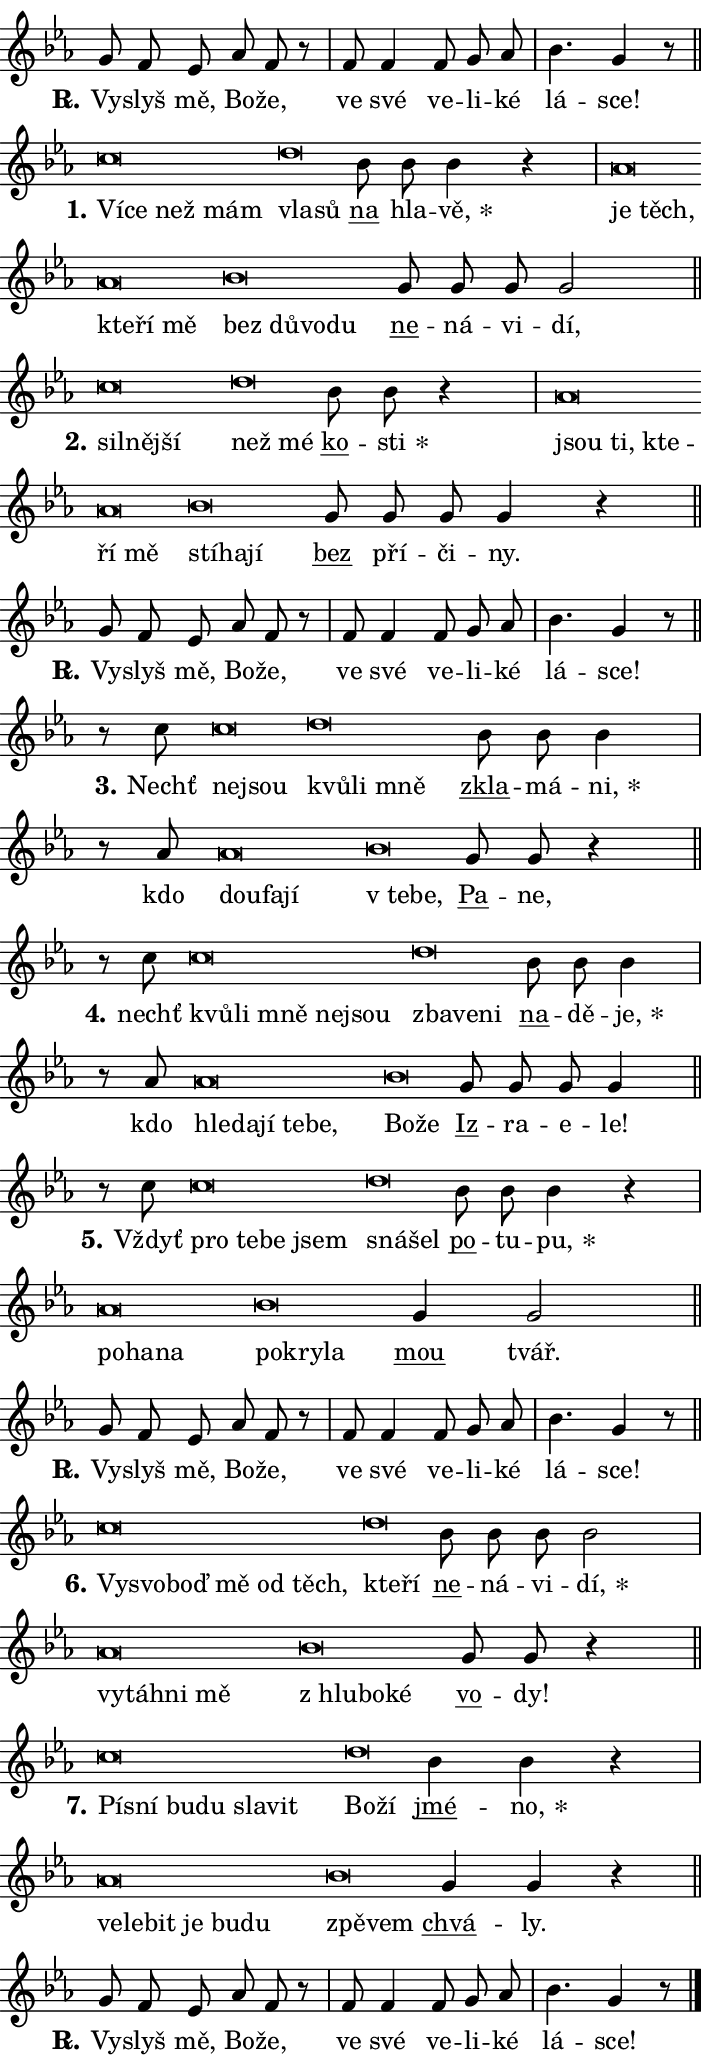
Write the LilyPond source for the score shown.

\version "2.24.0"
\header { tagline = "" }
\paper {
  indent = 0\cm
  top-margin = 0\cm
  right-margin = 0.13\cm % to fit lyric hyphens
  bottom-margin = 0\cm
  left-margin = 0\cm
  paper-width = 12\cm
  page-breaking = #ly:one-page-breaking
  system-system-spacing.basic-distance = #11
  score-system-spacing.basic-distance = #11
  ragged-last = ##f
}


%% Author: Thomas Morley
%% https://lists.gnu.org/archive/html/lilypond-user/2020-05/msg00002.html
#(define (line-position grob)
"Returns position of @var[grob} in current system:
   @code{'start}, if at first time-step
   @code{'end}, if at last time-step
   @code{'middle} otherwise
"
  (let* ((col (ly:item-get-column grob))
         (ln (ly:grob-object col 'left-neighbor))
         (rn (ly:grob-object col 'right-neighbor))
         (col-to-check-left (if (ly:grob? ln) ln col))
         (col-to-check-right (if (ly:grob? rn) rn col))
         (break-dir-left
           (and
             (ly:grob-property col-to-check-left 'non-musical #f)
             (ly:item-break-dir col-to-check-left)))
         (break-dir-right
           (and
             (ly:grob-property col-to-check-right 'non-musical #f)
             (ly:item-break-dir col-to-check-right))))
        (cond ((eqv? 1 break-dir-left) 'start)
              ((eqv? -1 break-dir-right) 'end)
              (else 'middle))))

#(define (tranparent-at-line-position vctor)
  (lambda (grob)
  "Relying on @code{line-position} select the relevant enry from @var{vctor}.
Used to determine transparency,"
    (case (line-position grob)
      ((end) (not (vector-ref vctor 0)))
      ((middle) (not (vector-ref vctor 1)))
      ((start) (not (vector-ref vctor 2))))))

noteHeadBreakVisibility =
#(define-music-function (break-visibility)(vector?)
"Makes @code{NoteHead}s transparent relying on @var{break-visibility}"
#{
  \override NoteHead.transparent =
    #(tranparent-at-line-position break-visibility)
#})

#(define delete-ledgers-for-transparent-note-heads
  (lambda (grob)
    "Reads whether a @code{NoteHead} is transparent.
If so this @code{NoteHead} is removed from @code{'note-heads} from
@var{grob}, which is supposed to be @code{LedgerLineSpanner}.
As a result ledgers are not printed for this @code{NoteHead}"
    (let* ((nhds-array (ly:grob-object grob 'note-heads))
           (nhds-list
             (if (ly:grob-array? nhds-array)
                 (ly:grob-array->list nhds-array)
                 '()))
           ;; Relies on the transparent-property being done before
           ;; Staff.LedgerLineSpanner.after-line-breaking is executed.
           ;; This is fragile ...
           (to-keep
             (remove
               (lambda (nhd)
                 (ly:grob-property nhd 'transparent #f))
               nhds-list)))
      ;; TODO find a better method to iterate over grob-arrays, similiar
      ;; to filter/remove etc for lists
      ;; For now rebuilt from scratch
      (set! (ly:grob-object grob 'note-heads)  '())
      (for-each
        (lambda (nhd)
          (ly:pointer-group-interface::add-grob grob 'note-heads nhd))
        to-keep))))

squashNotes = {
  \override NoteHead.X-extent = #'(-0.2 . 0.2)
  \override NoteHead.Y-extent = #'(-0.75 . 0)
  \override NoteHead.stencil =
    #(lambda (grob)
       (let ((pos (ly:grob-property grob 'staff-position)))
         (begin
           (if (< pos -7) (display "ERROR: Lower brevis then expected\n") (display ""))
           (if (<= pos -6) ly:text-interface::print ly:note-head::print))))
}
unSquashNotes = {
  \revert NoteHead.X-extent
  \revert NoteHead.Y-extent
  \revert NoteHead.stencil
}

hideNotes = \noteHeadBreakVisibility #begin-of-line-visible
unHideNotes = \noteHeadBreakVisibility #all-visible

% work-around for resetting accidentals
% https://lilypond.org/doc/v2.23/Documentation/notation/displaying-rhythms#unmetered-music
cadenzaMeasure = {
  \cadenzaOff
  \partial 1024 s1024
  \cadenzaOn
}

#(define-markup-command (accent layout props text) (markup?)
  "Underline accented syllable"
  (interpret-markup layout props
    #{\markup \override #'(offset . 4.3) \underline { #text }#}))

responsum = \markup \concat {
  "R" \hspace #-1.05 \path #0.1 #'((moveto 0 0.07) (lineto 0.9 0.8)) \hspace #0.05 "."
}

spaceSize = #0.6828661417322834 % exact space size for TeX Gyre Schola

\layout {
  \context {
    \Staff
    \remove "Time_signature_engraver"
    \override LedgerLineSpanner.after-line-breaking = #delete-ledgers-for-transparent-note-heads
  }
  \context {
    \Lyrics {
      \override LyricSpace.minimum-distance = \spaceSize
      \override LyricText.font-name = #"TeX Gyre Schola"
      \override LyricText.font-size = 1
      \override StanzaNumber.font-name = #"TeX Gyre Schola Bold"
      \override StanzaNumber.font-size = 1
    }
  }
  \context {
    \Score 
    \override NoteHead.text =
      #(lambda (grob) 
        (let ((pos (ly:grob-property grob 'staff-position)))
          #{\markup {
            \combine
              \halign #-0.55 \raise #(if (= pos -6) 0 0.5) \override #'(thickness . 2) \draw-line #'(3.2 . 0)
              \musicglyph "noteheads.sM1"
          }#}))
  }
}

% magnetic-lyrics.ily
%
%   written by
%     Jean Abou Samra <jean@abou-samra.fr>
%     Werner Lemberg <wl@gnu.org>
%
%   adapted by
%     Jiri Hon <jiri.hon@gmail.com>
%
% Version 2022-Apr-15

% https://www.mail-archive.com/lilypond-user@gnu.org/msg149350.html

#(define (Left_hyphen_pointer_engraver context)
   "Collect syllable-hyphen-syllable occurrences in lyrics and store
them in properties.  This engraver only looks to the left.  For
example, if the lyrics input is @code{foo -- bar}, it does the
following.

@itemize @bullet
@item
Set the @code{text} property of the @code{LyricHyphen} grob between
@q{foo} and @q{bar} to @code{foo}.

@item
Set the @code{left-hyphen} property of the @code{LyricText} grob with
text @q{foo} to the @code{LyricHyphen} grob between @q{foo} and
@q{bar}.
@end itemize

Use this auxiliary engraver in combination with the
@code{lyric-@/text::@/apply-@/magnetic-@/offset!} hook."
   (let ((hyphen #f)
         (text #f))
     (make-engraver
      (acknowledgers
       ((lyric-syllable-interface engraver grob source-engraver)
        (set! text grob)))
      (end-acknowledgers
       ((lyric-hyphen-interface engraver grob source-engraver)
        ;(when (not (grob::has-interface grob 'lyric-space-interface))
          (set! hyphen grob)));)
      ((stop-translation-timestep engraver)
       (when (and text hyphen)
         (ly:grob-set-object! text 'left-hyphen hyphen))
       (set! text #f)
       (set! hyphen #f)))))

#(define (lyric-text::apply-magnetic-offset! grob)
   "If the space between two syllables is less than the value in
property @code{LyricText@/.details@/.squash-threshold}, move the right
syllable to the left so that it gets concatenated with the left
syllable.

Use this function as a hook for
@code{LyricText@/.after-@/line-@/breaking} if the
@code{Left_@/hyphen_@/pointer_@/engraver} is active."
   (let ((hyphen (ly:grob-object grob 'left-hyphen #f)))
     (when hyphen
       (let ((left-text (ly:spanner-bound hyphen LEFT)))
         (when (grob::has-interface left-text 'lyric-syllable-interface)
           (let* ((common (ly:grob-common-refpoint grob left-text X))
                  (this-x-ext (ly:grob-extent grob common X))
                  (left-x-ext
                   (begin
                     ;; Trigger magnetism for left-text.
                     (ly:grob-property left-text 'after-line-breaking)
                     (ly:grob-extent left-text common X)))
                  ;; `delta` is the gap width between two syllables.
                  (delta (- (interval-start this-x-ext)
                            (interval-end left-x-ext)))
                  (details (ly:grob-property grob 'details))
                  (threshold (assoc-get 'squash-threshold details 0.2)))
             (when (< delta threshold)
               (let* (;; We have to manipulate the input text so that
                      ;; ligatures crossing syllable boundaries are not
                      ;; disabled.  For languages based on the Latin
                      ;; script this is essentially a beautification.
                      ;; However, for non-Western scripts it can be a
                      ;; necessity.
                      (lt (ly:grob-property left-text 'text))
                      (rt (ly:grob-property grob 'text))
                      (is-space (grob::has-interface hyphen 'lyric-space-interface))
                      (space (if is-space " " ""))
                      (extra-delta (if is-space spaceSize 0))
                      ;; Append new syllable.
                      (ltrt-space (if (and (string? lt) (string? rt))
                                (string-append lt space rt)
                                (make-concat-markup (list lt space rt))))
                      ;; Right-align `ltrt` to the right side.
                      (ltrt-space-markup (grob-interpret-markup
                               grob
                               (make-translate-markup
                                (cons (interval-length this-x-ext) 0)
                                (make-right-align-markup ltrt-space)))))
                 (begin
                   ;; Don't print `left-text`.
                   (ly:grob-set-property! left-text 'stencil #f)
                   ;; Set text and stencil (which holds all collected
                   ;; syllables so far) and shift it to the left.
                   (ly:grob-set-property! grob 'text ltrt-space)
                   (ly:grob-set-property! grob 'stencil ltrt-space-markup)
                   (ly:grob-translate-axis! grob (- (- delta extra-delta)) X))))))))))


#(define (lyric-hyphen::displace-bounds-first grob)
   ;; Make very sure this callback isn't triggered too early.
   (let ((left (ly:spanner-bound grob LEFT))
         (right (ly:spanner-bound grob RIGHT)))
     (ly:grob-property left 'after-line-breaking)
     (ly:grob-property right 'after-line-breaking)
     (ly:lyric-hyphen::print grob)))

squashThreshold = #0.4

\layout {
  \context {
    \Lyrics
    \consists #Left_hyphen_pointer_engraver
    \override LyricText.after-line-breaking =
      #lyric-text::apply-magnetic-offset!
    \override LyricHyphen.stencil = #lyric-hyphen::displace-bounds-first
    \override LyricText.details.squash-threshold = \squashThreshold
    \override LyricHyphen.minimum-distance = 0
    \override LyricHyphen.minimum-length = \squashThreshold
  }
}

squashText = \override LyricText.details.squash-threshold = 9999
unSquashText = \override LyricText.details.squash-threshold = \squashThreshold

leftText = \override LyricText.self-alignment-X = #LEFT
unLeftText = \revert LyricText.self-alignment-X

starOffset = #(lambda (grob) 
                (let ((x_offset (ly:self-alignment-interface::aligned-on-x-parent grob)))
                  (if (= x_offset 0) 0 (+ x_offset 1.2))))

star = #(define-music-function (syllable)(string?)
"Append star separator at the end of a syllable"
#{
  \once \override LyricText.X-offset = #starOffset
  \lyricmode { \markup {
    #syllable
    \override #'((font-name . "TeX Gyre Schola Bold")) \hspace #0.2 \lower #0.65 \larger "*"
  } }
#})

starAccent = #(define-music-function (syllable)(string?)
"Append star separator at the end of a syllable and make accent"
#{
  \once \override LyricText.X-offset = #starOffset
  \lyricmode { \markup {
    \accent #syllable
    \override #'((font-name . "TeX Gyre Schola Bold")) \hspace #0.2 \lower #0.65 \larger "*"
  } }
#})

breath = #(define-music-function (syllable)(string?)
"Append breathing indicator at the end of a syllable"
#{
  \lyricmode { \markup { #syllable "+" } }
#})

optionalBreath = #(define-music-function (syllable)(string?)
"Append optional breathing indicator at the end of a syllable"
#{
  \lyricmode { \markup { #syllable "(+)" } }
#})


\score {
    <<
        \new Voice = "melody" { \cadenzaOn \key es \major \relative { g'8 f es as f r \cadenzaMeasure \bar "|" f f4 \bar "" f8 g as \cadenzaMeasure \bar "|" bes4. g4 r8 \cadenzaMeasure \bar "||" \break } }
        \new Lyrics \lyricsto "melody" { \lyricmode { \set stanza = \responsum
Vy -- slyš mě, Bo -- že, ve své ve -- li -- ké lá -- sce! } }
    >>
    \layout {}
}

\score {
    <<
        \new Voice = "melody" { \cadenzaOn \key es \major \relative { \squashNotes c''\breve*1/16 \hideNotes \breve*1/16 \bar "" \breve*1/16 \breve*1/16 \bar "" \unHideNotes \unSquashNotes \squashNotes d\breve*1/16 \hideNotes \breve*1/16 \bar "" \unHideNotes \unSquashNotes \bar "" bes8 bes bes4 r \cadenzaMeasure \bar "|" \squashNotes as\breve*1/16 \hideNotes \breve*1/16 \bar "" \breve*1/16 \bar "" \breve*1/16 \breve*1/16 \bar "" \unHideNotes \unSquashNotes \squashNotes bes\breve*1/16 \hideNotes \breve*1/16 \bar "" \breve*1/16 \breve*1/16 \bar "" \unHideNotes \unSquashNotes \bar "" g8 g g g2 \cadenzaMeasure \bar "||" \break } }
        \new Lyrics \lyricsto "melody" { \lyricmode { \set stanza = "1."
\leftText Ví -- \squashText ce než mám \unSquashText vla -- \squashText sů \unLeftText \unSquashText \markup \accent na hla -- \star vě, \leftText je \squashText těch, kte -- ří mě \unSquashText bez \squashText dů -- vo -- du \unLeftText \unSquashText \markup \accent ne -- ná -- vi -- dí, } }
    >>
    \layout {}
}

\score {
    <<
        \new Voice = "melody" { \cadenzaOn \key es \major \relative { \squashNotes c''\breve*1/16 \hideNotes \breve*1/16 \breve*1/16 \bar "" \unHideNotes \unSquashNotes \squashNotes d\breve*1/16 \hideNotes \breve*1/16 \bar "" \unHideNotes \unSquashNotes \bar "" bes8 bes r4 \cadenzaMeasure \bar "|" \squashNotes as\breve*1/16 \hideNotes \breve*1/16 \bar "" \breve*1/16 \bar "" \breve*1/16 \breve*1/16 \bar "" \unHideNotes \unSquashNotes \squashNotes bes\breve*1/16 \hideNotes \breve*1/16 \breve*1/16 \bar "" \unHideNotes \unSquashNotes \bar "" g8 g g g4 r \cadenzaMeasure \bar "||" \break } }
        \new Lyrics \lyricsto "melody" { \lyricmode { \set stanza = "2."
\leftText sil -- \squashText něj -- ší \unSquashText než \squashText mé \unLeftText \unSquashText \markup \accent ko -- \star sti \leftText jsou \squashText ti, kte -- ří mě \unSquashText stí -- \squashText ha -- jí \unLeftText \unSquashText \markup \accent bez pří -- či -- ny. } }
    >>
    \layout {}
}

\score {
    <<
        \new Voice = "melody" { \cadenzaOn \key es \major \relative { g'8 f es as f r \cadenzaMeasure \bar "|" f f4 \bar "" f8 g as \cadenzaMeasure \bar "|" bes4. g4 r8 \cadenzaMeasure \bar "||" \break } }
        \new Lyrics \lyricsto "melody" { \lyricmode { \set stanza = \responsum
Vy -- slyš mě, Bo -- že, ve své ve -- li -- ké lá -- sce! } }
    >>
    \layout {}
}

\score {
    <<
        \new Voice = "melody" { \cadenzaOn \key es \major \relative { r8 c''8 \squashNotes c\breve*1/16 \hideNotes \breve*1/16 \bar "" \unHideNotes \unSquashNotes \squashNotes d\breve*1/16 \hideNotes \breve*1/16 \breve*1/16 \bar "" \unHideNotes \unSquashNotes \bar "" bes8 bes bes4 \cadenzaMeasure \bar "|" r8 as8 \squashNotes as\breve*1/16 \hideNotes \breve*1/16 \breve*1/16 \bar "" \unHideNotes \unSquashNotes \squashNotes bes\breve*1/16 \hideNotes \breve*1/16 \bar "" \unHideNotes \unSquashNotes \bar "" g8 g r4 \cadenzaMeasure \bar "||" \break } }
        \new Lyrics \lyricsto "melody" { \lyricmode { \set stanza = "3."
Nechť \leftText nej -- \squashText sou \unSquashText kvů -- \squashText li mně \unLeftText \unSquashText \markup \accent zkla -- má -- \star ni, kdo \leftText dou -- \squashText fa -- jí \unSquashText "v te" -- \squashText be, \unLeftText \unSquashText \markup \accent Pa -- ne, } }
    >>
    \layout {}
}

\score {
    <<
        \new Voice = "melody" { \cadenzaOn \key es \major \relative { r8 c''8 \squashNotes c\breve*1/16 \hideNotes \breve*1/16 \bar "" \breve*1/16 \bar "" \breve*1/16 \breve*1/16 \bar "" \unHideNotes \unSquashNotes \squashNotes d\breve*1/16 \hideNotes \breve*1/16 \breve*1/16 \bar "" \unHideNotes \unSquashNotes \bar "" bes8 bes bes4 \cadenzaMeasure \bar "|" r8 as8 \squashNotes as\breve*1/16 \hideNotes \breve*1/16 \bar "" \breve*1/16 \bar "" \breve*1/16 \breve*1/16 \bar "" \unHideNotes \unSquashNotes \squashNotes bes\breve*1/16 \hideNotes \breve*1/16 \bar "" \unHideNotes \unSquashNotes \bar "" g8 g g g4 \cadenzaMeasure \bar "||" \break } }
        \new Lyrics \lyricsto "melody" { \lyricmode { \set stanza = "4."
nechť \leftText kvů -- \squashText li mně nej -- sou \unSquashText zba -- \squashText ve -- ni \unLeftText \unSquashText \markup \accent na -- dě -- \star je, kdo \leftText hle -- \squashText da -- jí te -- be, \unSquashText Bo -- \squashText že \unLeftText \unSquashText \markup \accent Iz -- ra -- e -- le! } }
    >>
    \layout {}
}

\score {
    <<
        \new Voice = "melody" { \cadenzaOn \key es \major \relative { r8 c''8 \squashNotes c\breve*1/16 \hideNotes \breve*1/16 \bar "" \breve*1/16 \breve*1/16 \bar "" \unHideNotes \unSquashNotes \squashNotes d\breve*1/16 \hideNotes \breve*1/16 \bar "" \unHideNotes \unSquashNotes \bar "" bes8 bes bes4 r \cadenzaMeasure \bar "|" \squashNotes as\breve*1/16 \hideNotes \breve*1/16 \breve*1/16 \bar "" \unHideNotes \unSquashNotes \squashNotes bes\breve*1/16 \hideNotes \breve*1/16 \breve*1/16 \bar "" \unHideNotes \unSquashNotes \bar "" g4 g2 \cadenzaMeasure \bar "||" \break } }
        \new Lyrics \lyricsto "melody" { \lyricmode { \set stanza = "5."
Vždyť \leftText pro \squashText te -- be jsem \unSquashText sná -- \squashText šel \unLeftText \unSquashText \markup \accent po -- tu -- \star pu, \leftText po -- \squashText ha -- na \unSquashText po -- \squashText kry -- la \unLeftText \unSquashText \markup \accent mou tvář. } }
    >>
    \layout {}
}

\score {
    <<
        \new Voice = "melody" { \cadenzaOn \key es \major \relative { g'8 f es as f r \cadenzaMeasure \bar "|" f f4 \bar "" f8 g as \cadenzaMeasure \bar "|" bes4. g4 r8 \cadenzaMeasure \bar "||" \break } }
        \new Lyrics \lyricsto "melody" { \lyricmode { \set stanza = \responsum
Vy -- slyš mě, Bo -- že, ve své ve -- li -- ké lá -- sce! } }
    >>
    \layout {}
}

\score {
    <<
        \new Voice = "melody" { \cadenzaOn \key es \major \relative { \squashNotes c''\breve*1/16 \hideNotes \breve*1/16 \bar "" \breve*1/16 \bar "" \breve*1/16 \bar "" \breve*1/16 \breve*1/16 \bar "" \unHideNotes \unSquashNotes \squashNotes d\breve*1/16 \hideNotes \breve*1/16 \bar "" \unHideNotes \unSquashNotes \bar "" bes8 bes bes bes2 \cadenzaMeasure \bar "|" \squashNotes as\breve*1/16 \hideNotes \breve*1/16 \bar "" \breve*1/16 \breve*1/16 \bar "" \unHideNotes \unSquashNotes \squashNotes bes\breve*1/16 \hideNotes \breve*1/16 \breve*1/16 \bar "" \unHideNotes \unSquashNotes \bar "" g8 g r4 \cadenzaMeasure \bar "||" \break } }
        \new Lyrics \lyricsto "melody" { \lyricmode { \set stanza = "6."
\leftText Vy -- \squashText svo -- boď mě od těch, \unSquashText kte -- \squashText ří \unLeftText \unSquashText \markup \accent ne -- ná -- vi -- \star dí, \leftText vy -- \squashText táh -- ni mě \unSquashText "z hlu" -- \squashText bo -- ké \unLeftText \unSquashText \markup \accent vo -- dy! } }
    >>
    \layout {}
}

\score {
    <<
        \new Voice = "melody" { \cadenzaOn \key es \major \relative { \squashNotes c''\breve*1/16 \hideNotes \breve*1/16 \bar "" \breve*1/16 \bar "" \breve*1/16 \bar "" \breve*1/16 \breve*1/16 \bar "" \unHideNotes \unSquashNotes \squashNotes d\breve*1/16 \hideNotes \breve*1/16 \bar "" \unHideNotes \unSquashNotes \bar "" bes4 bes r \cadenzaMeasure \bar "|" \squashNotes as\breve*1/16 \hideNotes \breve*1/16 \bar "" \breve*1/16 \bar "" \breve*1/16 \bar "" \breve*1/16 \breve*1/16 \bar "" \unHideNotes \unSquashNotes \squashNotes bes\breve*1/16 \hideNotes \breve*1/16 \bar "" \unHideNotes \unSquashNotes \bar "" g4 g r \cadenzaMeasure \bar "||" \break } }
        \new Lyrics \lyricsto "melody" { \lyricmode { \set stanza = "7."
\leftText Pí -- \squashText sní bu -- du sla -- vit \unSquashText Bo -- \squashText ží \unLeftText \unSquashText \markup \accent jmé -- \star no, \leftText ve -- \squashText le -- bit je bu -- du \unSquashText zpě -- \squashText vem \unLeftText \unSquashText \markup \accent chvá -- ly. } }
    >>
    \layout {}
}

\score {
    <<
        \new Voice = "melody" { \cadenzaOn \key es \major \relative { g'8 f es as f r \cadenzaMeasure \bar "|" f f4 \bar "" f8 g as \cadenzaMeasure \bar "|" bes4. g4 r8 \cadenzaMeasure \bar "||" \break } \bar "|." }
        \new Lyrics \lyricsto "melody" { \lyricmode { \set stanza = \responsum
Vy -- slyš mě, Bo -- že, ve své ve -- li -- ké lá -- sce! } }
    >>
    \layout {}
}
